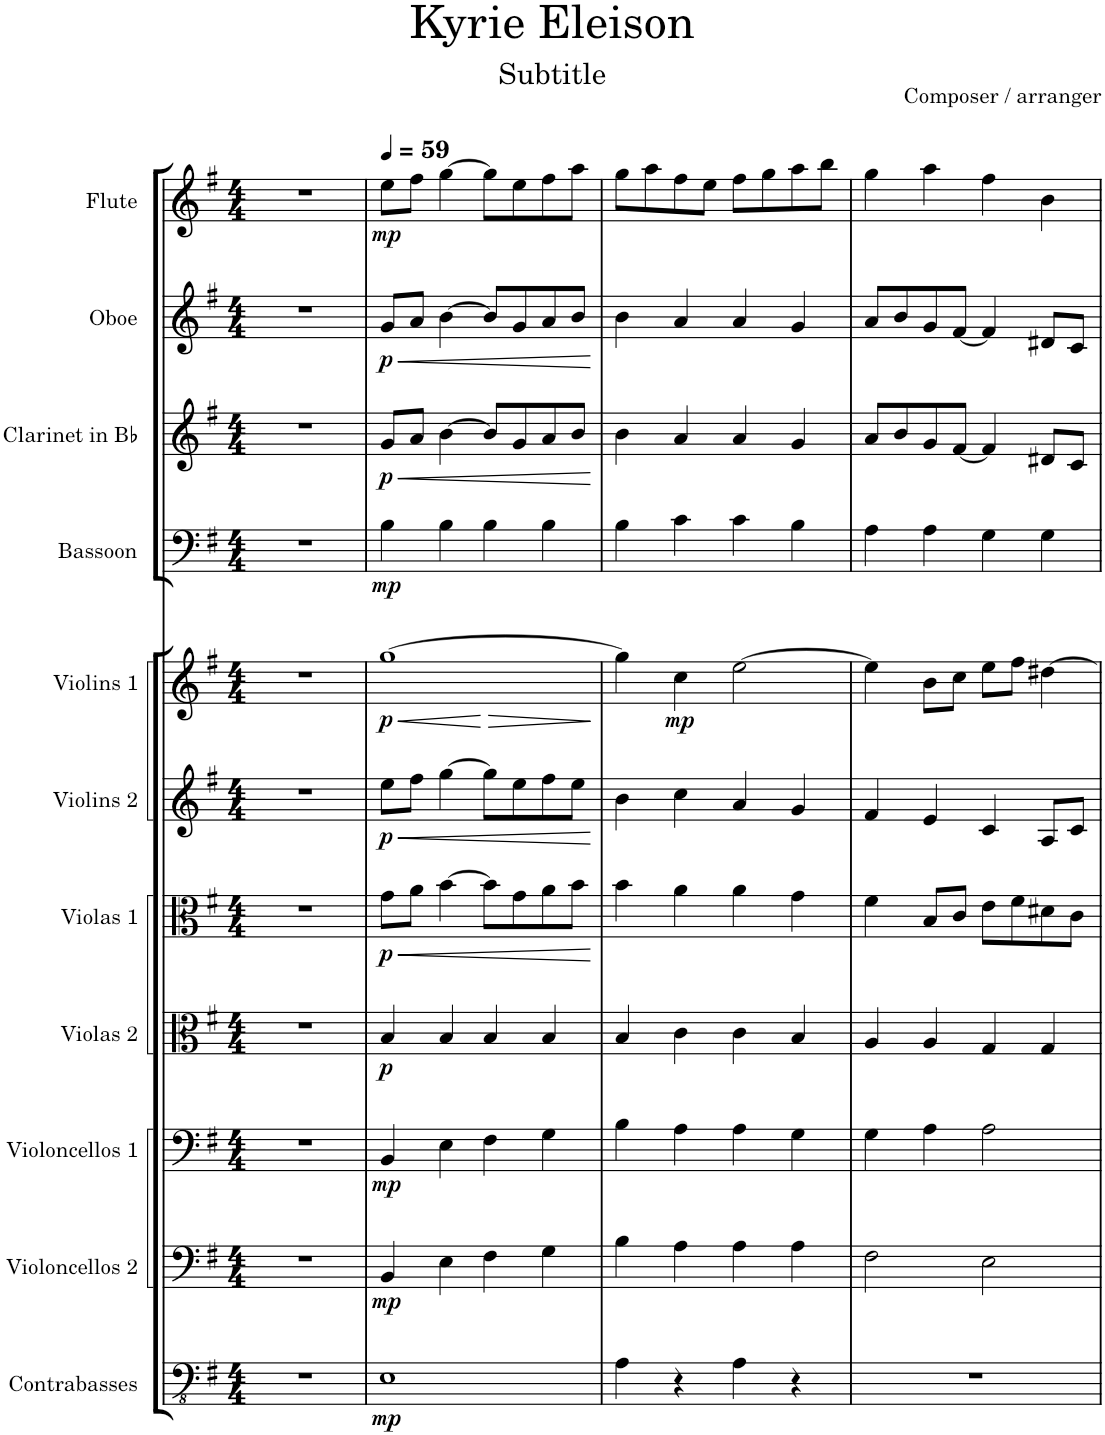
**kern	**dynam	**kern	**dynam	**kern	**dynam	**kern	**dynam	**kern	**dynam	**kern	**dynam	**kern	**dynam	**kern	**dynam	**kern	**dynam	**kern	**dynam	**kern	**dynam
*part11	*part11	*part10	*part10	*part9	*part9	*part8	*part8	*part7	*part7	*part6	*part6	*part5	*part5	*part4	*part4	*part3	*part3	*part2	*part2	*part1	*part1
*staff11	*staff11	*staff10	*staff10	*staff9	*staff9	*staff8	*staff8	*staff7	*staff7	*staff6	*staff6	*staff5	*staff5	*staff4	*staff4	*staff3	*staff3	*staff2	*staff2	*staff1	*staff1
*I"Contrabasses	*	*I"Violoncellos 2	*	*I"Violoncellos 1	*	*I"Violas 2	*	*I"Violas 1	*	*I"Violins 2	*	*I"Violins 1	*	*I"Bassoon	*	*I"Clarinet in Bb	*	*I"Oboe	*	*I"Flute	*
*I'Cbs.	*	*I'Vcs. 2	*	*I'Vcs. 1	*	*I'Vlas. 2	*	*I'Vlas. 1	*	*I'Vlns. 2	*	*I'Vlns. 1	*	*I'Bsn.	*	*I'Cl. in Bb	*	*I'Ob.	*	*I'Fl.	*
*clefFv4	*	*clefF4	*	*clefF4	*	*clefC3	*	*clefC3	*	*clefG2	*	*clefG2	*	*clefF4	*	*clefG2	*	*clefG2	*	*clefG2	*
*	*	*	*	*	*	*	*	*	*	*	*	*	*	*	*	*Trd1c2	*	*	*	*	*
*k[f#]	*	*k[f#]	*	*k[f#]	*	*k[f#]	*	*k[f#]	*	*k[f#]	*	*k[f#]	*	*k[f#]	*	*k[f#]	*	*k[f#]	*	*k[f#]	*
*M4/4	*	*M4/4	*	*M4/4	*	*M4/4	*	*M4/4	*	*M4/4	*	*M4/4	*	*M4/4	*	*M4/4	*	*M4/4	*	*M4/4	*
=1	=1	=1	=1	=1	=1	=1	=1	=1	=1	=1	=1	=1	=1	=1	=1	=1	=1	=1	=1	=1	=1
1r	.	1r	.	1r	.	1r	.	1r	.	1r	.	1r	.	1r	.	1r	.	1r	.	1r	.
=2	=2	=2	=2	=2	=2	=2	=2	=2	=2	=2	=2	=2	=2	=2	=2	=2	=2	=2	=2	=2	=2
*	*	*	*	*	*	*	*	*	*	*	*	*	*	*	*	*	*	*	*	*MM59	*
!	!LO:DY:b	!	!LO:DY:b	!	!LO:DY:b	!	!LO:DY:b	!	!LO:HP:b	!	!LO:HP:b	!	!LO:HP:b	!	!	!	!LO:HP:b	!	!LO:HP:b	!	!
!	!	!	!	!	!	!	!	!	!LO:DY:n=1:b	!	!LO:DY:n=1:b	!	!LO:DY:n=1:b	!	!LO:DY:b	!	!LO:DY:n=1:b	!	!LO:DY:n=1:b	!	!LO:DY:b
1EE	mp	4BB/	mp	4BB/	mp	4B/	p	8g\L	< p	8ee\L	< p	[1gg	< p	4B\	mp	8g/L	< p	8g/L	< p	8ee\L	mp
.	.	.	.	.	.	.	.	8a\J	.	8ff#\J	.	.	.	.	.	8a/J	.	8a/J	.	8ff#\J	.
.	.	4E\	.	4E\	.	4B/	.	[4b\	.	[4gg\	.	.	.	4B\	.	[4b\	.	[4b\	.	[4gg\	.
.	.	4F#\	.	4F#\	.	4B/	.	8b\L]	.	8gg\L]	.	.	.	4B\	.	8b/L]	.	8b/L]	.	8gg\L]	.
.	.	.	.	.	.	.	.	8g\	.	8ee\	.	.	.	.	.	8g/	.	8g/	.	8ee\	.
.	.	4G\	.	4G\	.	4B/	.	8a\	.	8ff#\	.	.	.	4B\	.	8a/	.	8a/	.	8ff#\	.
.	.	.	.	.	.	.	.	8b\J	.	8ee\J	.	.	.	.	.	8b/J	.	8b/J	.	8aa\J	.
.	.	.	.	.	.	.	.	.	[	.	[	.	[	.	.	.	[	.	[	.	.
=3	=3	=3	=3	=3	=3	=3	=3	=3	=3	=3	=3	=3	=3	=3	=3	=3	=3	=3	=3	=3	=3
4AA\	.	4B\	.	4B\	.	4B/	.	4b\	.	4b\	.	4gg\]	.	4B\	.	4b\	.	4b\	.	8gg\L	.
.	.	.	.	.	.	.	.	.	.	.	.	.	.	.	.	.	.	.	.	8aa\	.
!	!	!	!	!	!	!	!	!	!	!	!	!	!LO:DY:b	!	!	!	!	!	!	!	!
4r	.	4A\	.	4A\	.	4c\	.	4a\	.	4cc\	.	4cc\	mp	4c\	.	4a/	.	4a/	.	8ff#\	.
.	.	.	.	.	.	.	.	.	.	.	.	.	.	.	.	.	.	.	.	8ee\J	.
4AA\	.	4A\	.	4A\	.	4c\	.	4a\	.	4a/	.	[2ee\	.	4c\	.	4a/	.	4a/	.	8ff#\L	.
.	.	.	.	.	.	.	.	.	.	.	.	.	.	.	.	.	.	.	.	8gg\	.
4r	.	4A\	.	4G\	.	4B/	.	4g\	.	4g/	.	.	.	4B\	.	4g/	.	4g/	.	8aa\	.
.	.	.	.	.	.	.	.	.	.	.	.	.	.	.	.	.	.	.	.	8bb\J	.
=4	=4	=4	=4	=4	=4	=4	=4	=4	=4	=4	=4	=4	=4	=4	=4	=4	=4	=4	=4	=4	=4
1r	.	2F#\	.	4G\	.	4A/	.	4f#\	.	4f#/	.	4ee\]	.	4A\	.	8a/L	.	8a/L	.	4gg\	.
.	.	.	.	.	.	.	.	.	.	.	.	.	.	.	.	8b/	.	8b/	.	.	.
.	.	.	.	4A\	.	4A/	.	8B/L	.	4e/	.	8b\L	.	4A\	.	8g/	.	8g/	.	4aa\	.
.	.	.	.	.	.	.	.	8c/J	.	.	.	8cc\J	.	.	.	[8f#/J	.	[8f#/J	.	.	.
.	.	2E\	.	2A\	.	4G/	.	8e\L	.	4c/	.	8ee\L	.	4G\	.	4f#/]	.	4f#/]	.	4ff#\	.
.	.	.	.	.	.	.	.	8f#\	.	.	.	8ff#\J	.	.	.	.	.	.	.	.	.
.	.	.	.	.	.	4G/	.	8d#X\	.	8A/L	.	[4dd#X\	.	4G\	.	8d#X/L	.	8d#X/L	.	4b\	.
.	.	.	.	.	.	.	.	8c\J	.	8c/J	.	.	.	.	.	8c/J	.	8c/J	.	.	.
=	=	=	=	=	=	=	=	=	=	=	=	=	=	=	=	=	=	=	=	=	=
*-	*-	*-	*-	*-	*-	*-	*-	*-	*-	*-	*-	*-	*-	*-	*-	*-	*-	*-	*-	*-	*-
